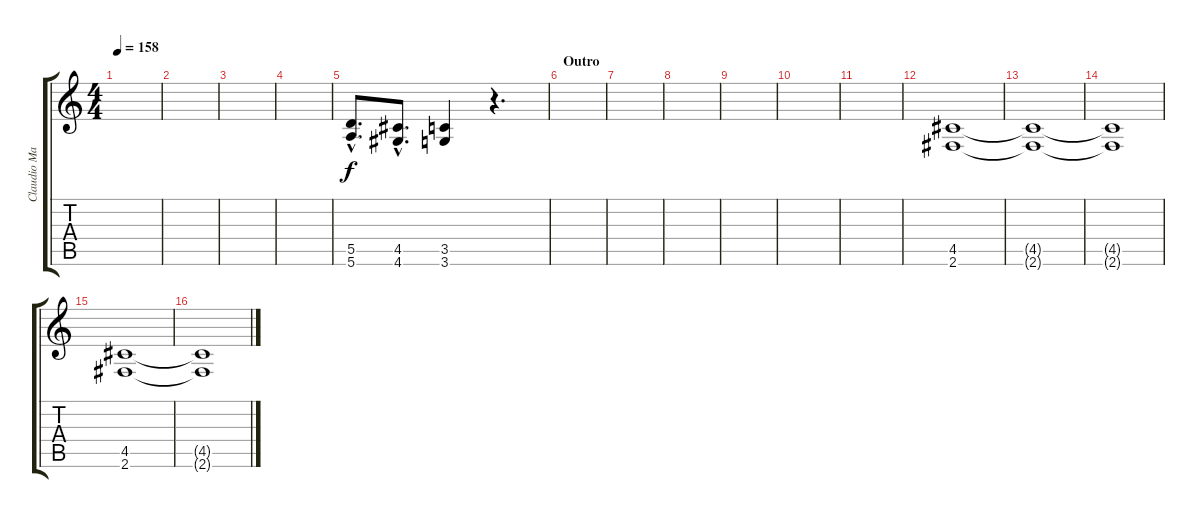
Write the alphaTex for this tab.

\track ("Claudio Marciello (Gtr 2)" "Claudio Ma") {instrument distortionguitar}
\staff {score tabs}
\tuning (E4 B3 G3 D3 A2 E2) {hide}
\ts (4 4)
\tempo 158
\clef g2
\ks c
|
|
|
|
(5.5{hac} 5.6{hac}).8{d dy f} (4.5{hac} 4.6{hac}).8{d} (3.5 3.6).4 r.4{d} |
\section ("" "Outro")
|
|
|
|
|
|
(4.5 2.6).1 |
(4.5{t} 2.6{t}).1 |
(4.5{t} 2.6{t}).1 |
(4.5 2.6).1 |
(4.5{t} 2.6{t}).1
